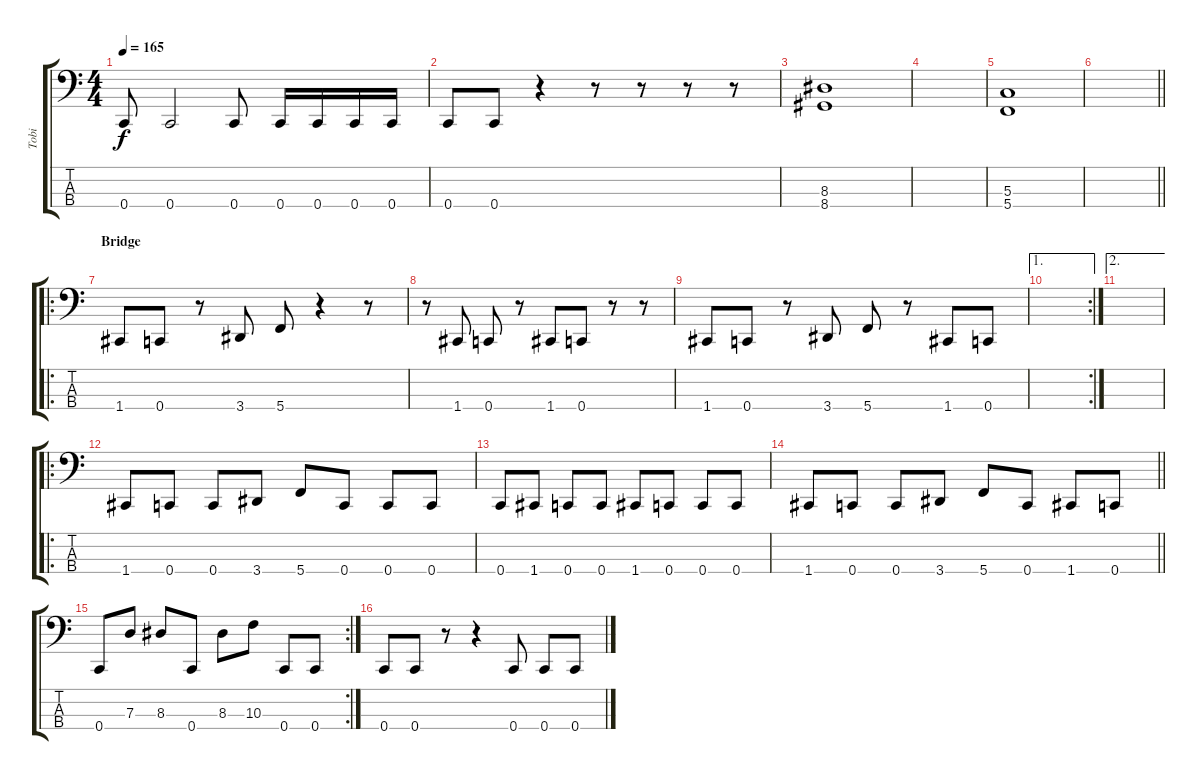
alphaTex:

\track ("Tobi" "Tobi") {instrument electricbasspick}
\staff {score tabs}
\tuning (F2 C2 G1 C1) {hide}
\ts (4 4)
\tempo 165
\clef f4
\ks c
0.4.8{dy f} 0.4.2 0.4.8 0.4.16 0.4.16 0.4.16 0.4.16 |
0.4.8 0.4.8 r.4 r.8 r.8 r.8 r.8 |
(8.3 8.4).1 |
|
(5.3 5.4).1 |
\barLineRight lightlight
|
\ro
\section ("" "Bridge")
1.4.8 0.4.8 r.8 3.4.8 5.4.8 r.4 r.8 |
r.8 1.4.8 0.4.8 r.8 1.4.8 0.4.8 r.8 r.8 |
1.4.8 0.4.8 r.8 3.4.8 5.4.8 r.8 1.4.8 0.4.8 |
\ae 1
\rc 2
|
\ae 2
|
\ro
1.4.8 0.4.8 0.4.8 3.4.8 5.4.8 0.4.8 0.4.8 0.4.8 |
0.4.8 1.4.8 0.4.8 0.4.8 1.4.8 0.4.8 0.4.8 0.4.8 |
\barLineRight lightlight
1.4.8 0.4.8 0.4.8 3.4.8 5.4.8 0.4.8 1.4.8 0.4.8 |
\rc 2
0.4.8 7.3.8 8.3.8 0.4.8 8.3.8 10.3.8 0.4.8 0.4.8 |
0.4.8 0.4.8 r.8 r.4 0.4.8 0.4.8 0.4.8
